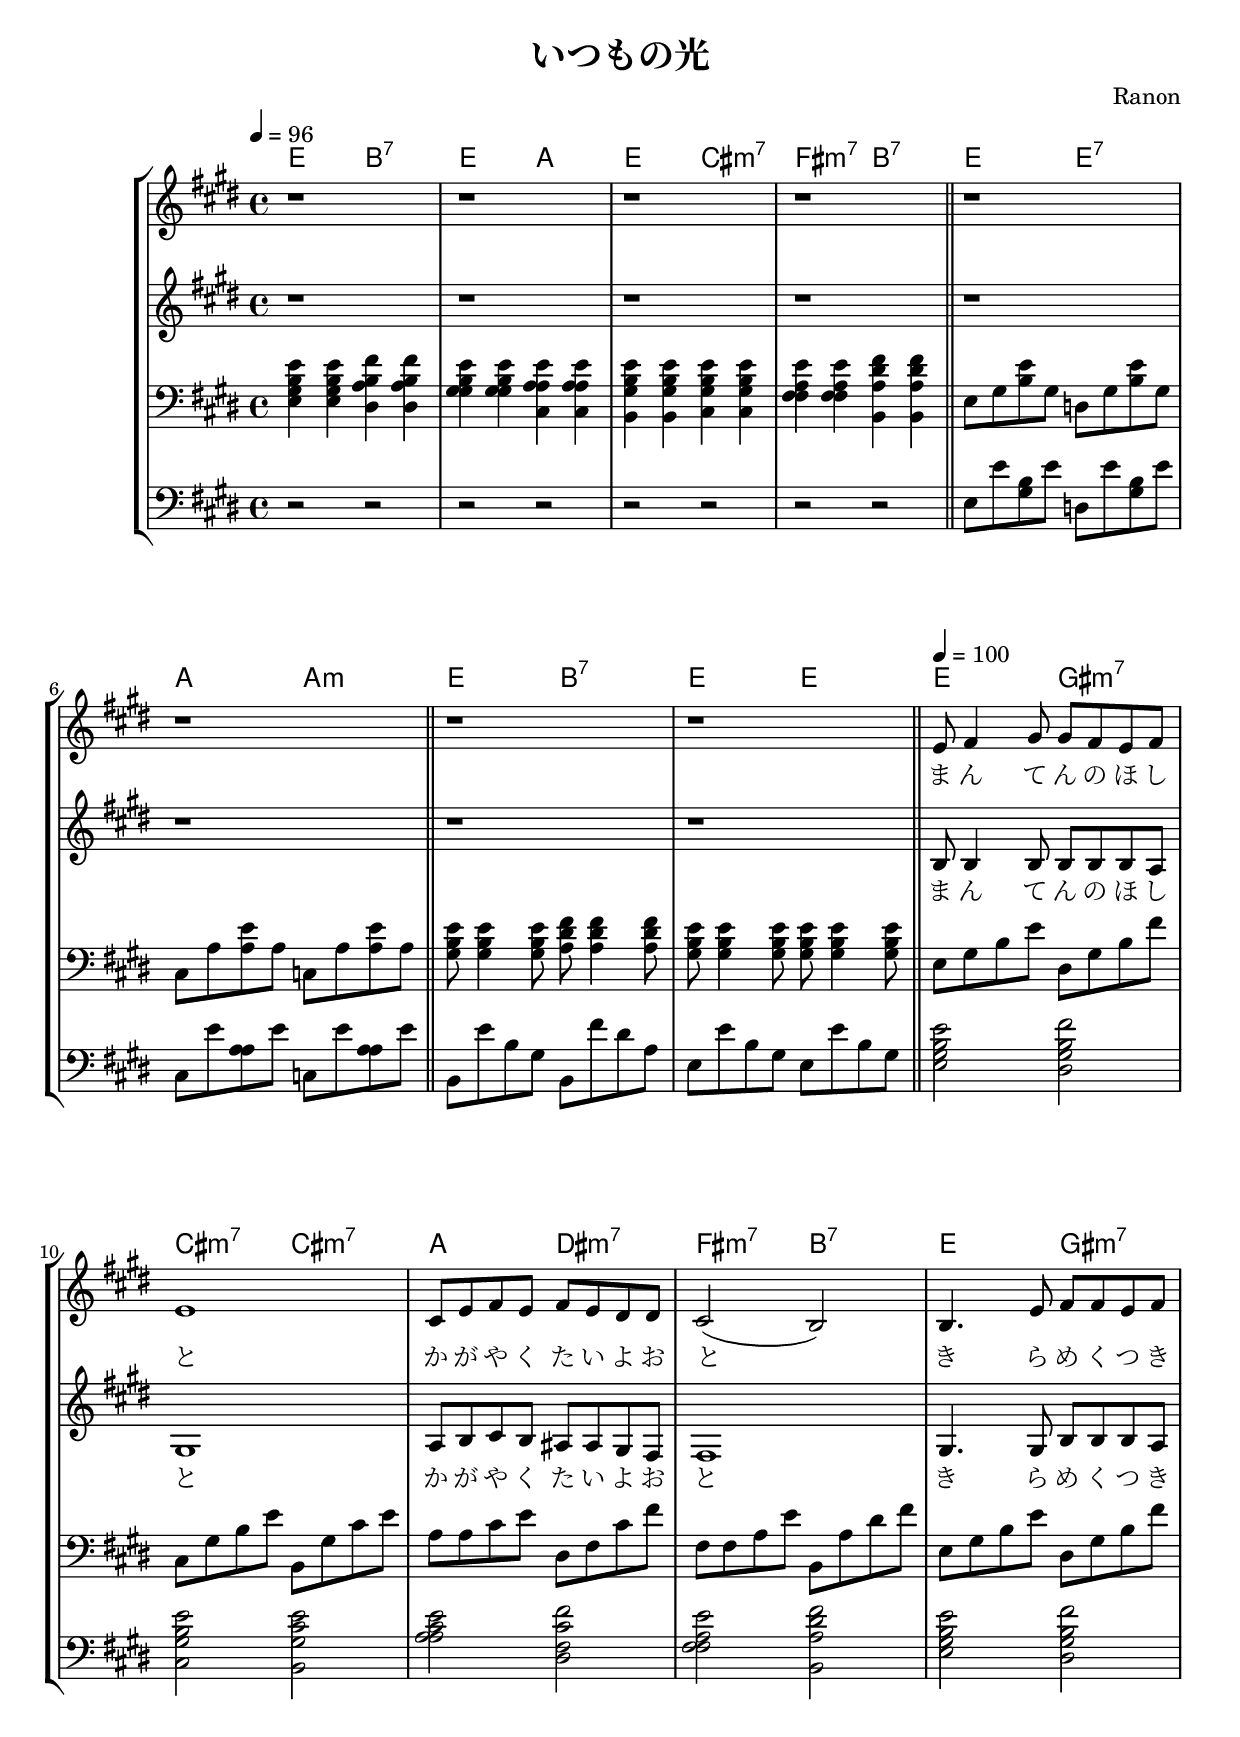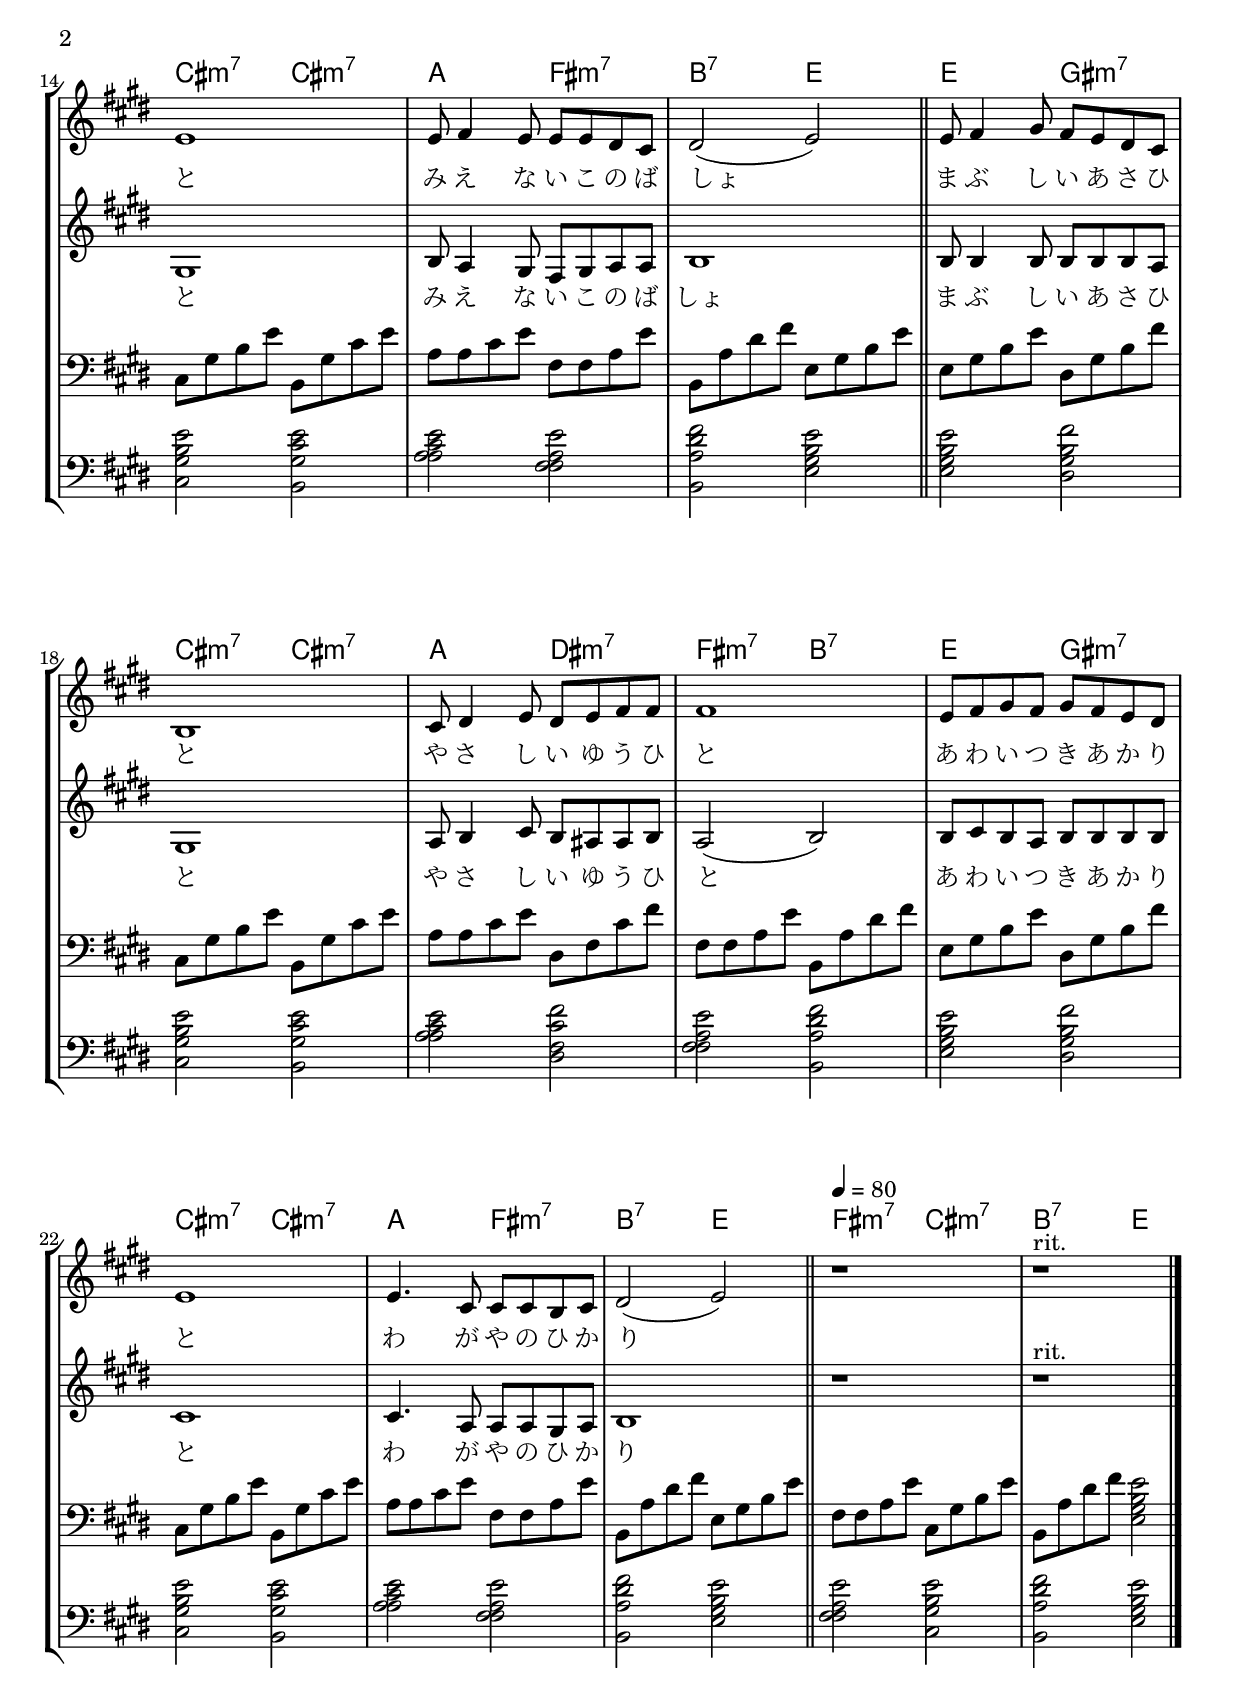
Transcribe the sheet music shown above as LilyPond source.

\version "2.12.1"

\header {
	title = \markup {いつもの光}
	composer = \markup \center-column {Ranon}
}

harmony = \chordmode {
	e2 b:7 e a e cis:min7 fis:min7 b:7 

	e e:7 a a:m 

	e b:7 e e 

	e gis:min7 cis:min7 cis:min7 a dis:min7 fis:min7 b:7 e gis:min7 cis:min7 cis:min7 a fis:min7 b:7 e 

	e gis:min7 cis:min7 cis:min7 a dis:min7 fis:min7 b:7 e gis:min7 cis:min7 cis:min7 a fis:min7 b:7 e 

	fis:min7 cis:min7 b:7 e 
}

melody = {
	\key e \major
	\tempo 4 = 96
	r1 | r1 | r1 | r1   
	r1 | r1   
	r1 | r1   
	\set Staff.midiInstrument = #"fss0.35"
		\tempo 4 = 100
e'8  fis'4  gis'8  gis'8  fis'8  e'8  fis'8 
	e'1 
	cis'8  e'8  fis'8  e'8  fis'8  e'8  dis'8  dis'8 
	cis'2  (b2) 
	b4.  e'8  fis'8  fis'8  e'8  fis'8 
	e'1 
	e'8  fis'4  e'8  e'8  e'8  dis'8  cis'8 
	dis'2  (e'2)
	\set Staff.midiInstrument = #"fss0.35"
	e'8  fis'4  gis'8  fis'8  e'8  dis'8  cis'8 
	b1 
	cis'8  dis'4  e'8  dis'8  e'8  fis'8  fis'8 
	fis'1 
	e'8  fis'8  gis'8  fis'8  gis'8  fis'8  e'8  dis'8 
	e'1 
	e'4.  cis'8  cis'8  cis'8  b8  cis'8 
	dis'2  (e'2)
	\tempo 4 = 80
	r1 | r1^"rit." \bar "|."
}

words = \lyricmode {
	
	
	
	ま  ん  て  ん  の  ほ  し  と  か  が  や  く  た  い  よ  お  と  き  ら  め  く  つ  き  と  み  え  な  い  こ  の  ば  しょ  
	ま  ぶ  し  い  あ  さ  ひ  と  や  さ  し  い  ゆ  う  ひ  と  あ  わ  い  つ  き  あ  か  り  と  わ  が  や  の  ひ  か  り  
	
}

secondmelody = {
	\key e \major
	\tempo 4 = 96
	r1 | r1 | r1 | r1   
	r1 | r1   
	r1 | r1   
	\set Staff.midiInstrument = #"fss0.35"
		\tempo 4 = 100
b8  b4  b8  b8  b8  b8  a8 
	gis1 
	a8  b8  cis'8  b8  ais8  ais8  gis8  fis8 
	fis1 
	gis4.  gis8  b8  b8  b8  a8 
	gis1 
	b8  a4  gis8  fis8  gis8  a8  a8 
	b1
	\set Staff.midiInstrument = #"fss0.35"
	b8  b4  b8  b8  b8  b8  a8 
	gis1 
	a8  b4  cis'8  b8  ais8  ais8  b8 
	a2  (b2) 
	b8  cis'8  b8  a8  b8  b8  b8  b8 
	cis'1 
	cis'4.  a8  a8  a8  gis8  a8 
	b1
	\tempo 4 = 80
	r1 | r1^"rit." \bar "|."
}

secondwords = \lyricmode {
	
	
	
	ま  ん  て  ん  の  ほ  し  と  か  が  や  く  た  い  よ  お  と  き  ら  め  く  つ  き  と  み  え  な  い  こ  の  ば  しょ  
	ま  ぶ  し  い  あ  さ  ひ  と  や  さ  し  い  ゆ  う  ひ  と  あ  わ  い  つ  き  あ  か  り  と  わ  が  や  の  ひ  か  り  
	
}

tempochange = {
	\tempo 4 = 96
	r1 | r1 | r1 | r1 \bar "||"
	\tempo 4 = 96
	r1 | r1 \bar "||"
	\tempo 4 = 96
	r1 | r1 \bar "||"
	\tempo 4 = 100
	r1 | r1 | r1 | r1 | r1 | r1 | r1 | r1 \bar "||"
	\tempo 4 = 100
	r1 | r1 | r1 | r1 | r1 | r1 | r1 | r1 \bar "||"
	\tempo 4 = 80
	r1 | \tempo 4 = 60 r2 \tempo 4 = 53 r2 \bar "|."
}

mainacc = {
	\clef bass
	\set Staff.midiInstrument = #"Viola"
	\key e \major
	\tempo 4 = 96
	<e gis b e'>4 <e gis b e'>4
	<dis a b fis'>4 <dis a b fis'>4
	<gis gis b e'>4 <gis gis b e'>4
	<cis a a e'>4 <cis a a e'>4
	<b, gis b e'>4 <b, gis b e'>4
	<cis gis b e'>4 <cis gis b e'>4
	<fis fis a e'>4 <fis fis a e'>4
	<b, a dis' fis'>4 <b, a dis' fis'>4
	\bar "||"

	\set Staff.midiInstrument = #"Viola"
	e8 gis <b e'> gis
	d8 gis <b e'> gis
	cis8 a <a e'> a
	c8 a <a e'> a
	\bar "||"

	\set Staff.midiInstrument = #"Viola"
	<gis b e'>8 <gis b e'>4 <gis b e'>8
	<a dis' fis'>8 <a dis' fis'>4 <a dis' fis'>8
	<gis b e'>8 <gis b e'>4 <gis b e'>8
	<gis b e'>8 <gis b e'>4 <gis b e'>8
	\bar "||"

	\set Staff.midiInstrument = #"Viola"
	\tempo 4 = 100
	e8 gis8 b8 e'8
	dis8 gis8 b8 fis'8
	cis8 gis8 b8 e'8
	b,8 gis8 cis'8 e'8
	a8 a8 cis'8 e'8
	dis8 fis8 cis'8 fis'8
	fis8 fis8 a8 e'8
	b,8 a8 dis'8 fis'8
	e8 gis8 b8 e'8
	dis8 gis8 b8 fis'8
	cis8 gis8 b8 e'8
	b,8 gis8 cis'8 e'8
	a8 a8 cis'8 e'8
	fis8 fis8 a8 e'8
	b,8 a8 dis'8 fis'8
	e8 gis8 b8 e'8
	\bar "||"

	\set Staff.midiInstrument = #"Viola"
	e8 gis8 b8 e'8
	dis8 gis8 b8 fis'8
	cis8 gis8 b8 e'8
	b,8 gis8 cis'8 e'8
	a8 a8 cis'8 e'8
	dis8 fis8 cis'8 fis'8
	fis8 fis8 a8 e'8
	b,8 a8 dis'8 fis'8
	e8 gis8 b8 e'8
	dis8 gis8 b8 fis'8
	cis8 gis8 b8 e'8
	b,8 gis8 cis'8 e'8
	a8 a8 cis'8 e'8
	fis8 fis8 a8 e'8
	b,8 a8 dis'8 fis'8
	e8 gis8 b8 e'8
	\bar "||"

	\set Staff.midiInstrument = #"Viola"
	\tempo 4 = 80
	fis8 fis8 a8 e'8
	cis8 gis8 b8 e'8
	b,8 a8 dis'8 fis'8
	<e gis b e'>2
	\bar "|."
}

subacc = {
	\clef bass
	\set Staff.midiInstrument = #"Acoustic grand"
	\key e \major
	\tempo 4 = 96
	r2
	r2
	r2
	r2
	r2
	r2
	r2
	r2
	\bar "||"

	\set Staff.midiInstrument = #"FX 4 (atmosphere)"
	e8 e' <gis b> e'
	d8 e' <gis b> e'
	cis8 e' <a a> e'
	c8 e' <a a> e'
	\bar "||"

	\set Staff.midiInstrument = #"FX 2 (soundtrack)"
	b,8 e' b gis
	b,8 fis' dis' a
	e8 e' b gis
	e8 e' b gis
	\bar "||"

	\set Staff.midiInstrument = #"Flute"
	\tempo 4 = 100
	<e gis b e'>2
	<dis gis b fis'>2
	<cis gis b e'>2
	<b, gis cis' e'>2
	<a a cis' e'>2
	<dis fis cis' fis'>2
	<fis fis a e'>2
	<b, a dis' fis'>2
	<e gis b e'>2
	<dis gis b fis'>2
	<cis gis b e'>2
	<b, gis cis' e'>2
	<a a cis' e'>2
	<fis fis a e'>2
	<b, a dis' fis'>2
	<e gis b e'>2
	\bar "||"

	\set Staff.midiInstrument = #"Pan Flute"
	<e gis b e'>2
	<dis gis b fis'>2
	<cis gis b e'>2
	<b, gis cis' e'>2
	<a a cis' e'>2
	<dis fis cis' fis'>2
	<fis fis a e'>2
	<b, a dis' fis'>2
	<e gis b e'>2
	<dis gis b fis'>2
	<cis gis b e'>2
	<b, gis cis' e'>2
	<a a cis' e'>2
	<fis fis a e'>2
	<b, a dis' fis'>2
	<e gis b e'>2
	\bar "||"

	\set Staff.midiInstrument = #"FX 6 (goblins)"
	\tempo 4 = 80
	<fis fis a e'>2
	<cis gis b e'>2
	<b, a dis' fis'>2
	<e gis b e'>2
	\bar "|."
}

percA = {
	\drummode {
	r1 |r1 |r1 |r1 \bar "||"
	r1 |r1 \bar "||"
	r1 |r1 \bar "||"
	r1 |r1 |r1 |r1 |r1 |r1 |r1 |r1 \bar "||"
	r1 |r1 |r1 |r1 |r1 |r1 |r1 |r1 \bar "||"
	r1 |r1 \bar "|."
	}
}

percB = {
	\drummode {
	r1 |r1 |r1 |r1 \bar "||"
	r1 |r1 \bar "||"
	r1 |r1 \bar "||"
	r1 |r1 |r1 |r1 |r1 |r1 |r1 |r1 \bar "||"
	r1 |r1 |r1 |r1 |r1 |r1 |r1 |r1 \bar "||"
	r1 |r1 \bar "|."
	}
}

percC = {
	\drummode {
	r1 |r1 |r1 |r1 \bar "||"
	r1 |r1 \bar "||"
	r1 |r1 \bar "||"
	r1 |r1 |r1 |r1 |r1 |r1 |r1 |r1 \bar "||"
	r1 |r1 |r1 |r1 |r1 |r1 |r1 |r1 \bar "||"
	r1 |r1 \bar "|."
	}
}

percD = {
	\drummode {
	r1 |r1 |r1 |r1 \bar "||"
	r1 |r1 \bar "||"
	r1 |r1 \bar "||"
	r1 |r1 |r1 |r1 |r1 |r1 |r1 |r1 \bar "||"
	r1 |r1 |r1 |r1 |r1 |r1 |r1 |r1 \bar "||"
	r1 |r1 \bar "|."
	}
}

percE = {
	\drummode {
	r1 |r1 |r1 |r1 \bar "||"
	r1 |r1 \bar "||"
	r1 |r1 \bar "||"
	r1 |r1 |r1 |r1 |r1 |r1 |r1 |r1 \bar "||"
	r1 |r1 |r1 |r1 |r1 |r1 |r1 |r1 \bar "||"
	r1 |r1 \bar "|."
	}
}

\score {
	<<
		\new StaffGroup <<
			\new ChordNames {\harmony}
			\new Voice = "melody" {\melody}
			\new Lyrics \lyricsto "melody" \words
			\new Voice = "secondmelody" {\secondmelody}
			\new Lyrics \lyricsto "secondmelody" \secondwords
			\new Staff = "mainacc" {\mainacc}
			\new Staff = "subacc" {\subacc}
		>>
	>>
	\layout { }
}
